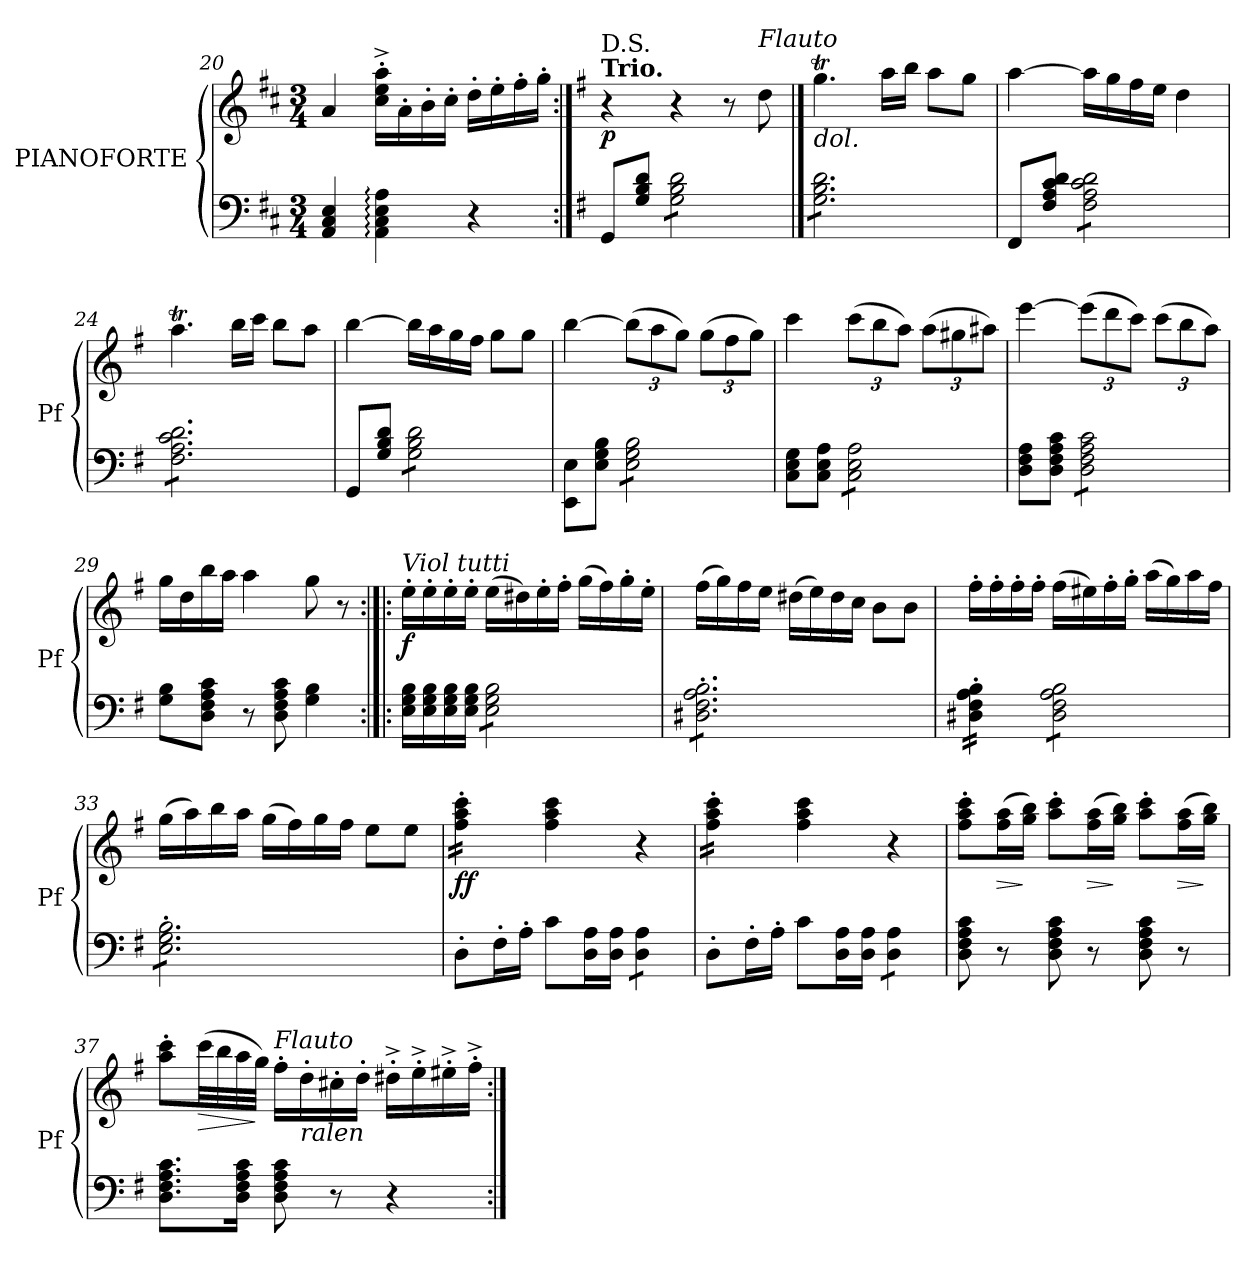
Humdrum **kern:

**kern	**kern	**dynam
*part2	*part1	*part1
*staff2	*staff1	*staff1
*I"PIANOFORTE	*I"PIANOFORTE	*
*I'Pf	*I'Pf	*
*clefF4	*clefG2	*
*k[f#c#]	*k[f#c#]	*
*D:	*D:	*
*M3/4	*M3/4	*
=20	=20	=20
4AA/ 4C#/ 4E/	4a/	.
4AA:\ 4C#:\ 4E:\ 4A:\	16cc#'^\ 16ee'^\ 16aa'^\LL	.
.	16a'\	.
.	16b'\	.
.	16cc#'\JJ	.
4r	16dd'\LL	.
.	16ee'\	.
.	16ff#'\	.
.	16gg'\JJ	.
=21:|!	=21:|!	=21:|!
*k[f#]	*k[f#]	*
*G:	*G:	*
!	!LO:TX:a:B:t=Trio.	!
!	!LO:TX:a:t=D.S.	!
8GG/L	4r	p
8G\ 8B\ 8d\J	.	.
*tremolo	*	*
8G\ 8B\ 8d\L	4r	.
8G\ 8B\ 8d\	.	.
8G\ 8B\ 8d\	8r	.
!	!LO:TX:a:i:t=Flauto	!
8G\ 8B\ 8d\J	8dd\	.
==22	==22	==22
!	!LO:TX:b:i:t=dol.	!
8G\ 8B\ 8d\L	4.ggT\	.
8G\ 8B\ 8d\	.	.
8G\ 8B\ 8d\	.	.
8G\ 8B\ 8d\	16aa\LL	.
.	16bb\JJ	.
8G\ 8B\ 8d\	8aa\L	.
8G\ 8B\ 8d\J	8gg\J	.
*Xtremolo	*	*
=23	=23	=23
8FF#/L	[4aa\	.
8F#\ 8A\ 8c\ 8d\J	.	.
*tremolo	*	*
8F#\ 8A\ 8c\ 8d\L	16aa\LL]	.
.	16gg\	.
8F#\ 8A\ 8c\ 8d\	16ff#\	.
.	16ee\JJ	.
8F#\ 8A\ 8c\ 8d\	4dd\	.
8F#\ 8A\ 8c\ 8d\J	.	.
=24	=24	=24
8F#\ 8A\ 8c\ 8d\L	4.aaT\	.
8F#\ 8A\ 8c\ 8d\	.	.
8F#\ 8A\ 8c\ 8d\	.	.
8F#\ 8A\ 8c\ 8d\	16bb\LL	.
.	16ccc\JJ	.
8F#\ 8A\ 8c\ 8d\	8bb\L	.
8F#\ 8A\ 8c\ 8d\J	8aa\J	.
*Xtremolo	*	*
=25	=25	=25
8GG/L	[4bb\	.
8G\ 8B\ 8d\J	.	.
*tremolo	*	*
8G\ 8B\ 8d\L	16bb\LL]	.
.	16aa\	.
8G\ 8B\ 8d\	16gg\	.
.	16ff#\JJ	.
8G\ 8B\ 8d\	8gg\L	.
8G\ 8B\ 8d\J	8gg\J	.
*Xtremolo	*	*
=26	=26	=26
8EE\ 8E\L	[4bb\	.
8E\ 8G\ 8B\J	.	.
*tremolo	*	*
8E\ 8G\ 8B\L	(12bb\L]	.
.	12aa\	.
8E\ 8G\ 8B\	.	.
.	12gg\J)	.
8E\ 8G\ 8B\	(12gg\L	.
.	12ff#\	.
8E\ 8G\ 8B\J	.	.
*Xtremolo	*	*
.	12gg\J)	.
=27	=27	=27
8C\ 8E\ 8G\L	4ccc\	.
8C\ 8E\ 8A\J	.	.
*tremolo	*	*
8C\ 8E\ 8A\L	(12ccc\L	.
.	12bb\	.
8C\ 8E\ 8A\	.	.
.	12aa\J)	.
8C\ 8E\ 8A\	(12aa\L	.
.	12gg#X\	.
8C\ 8E\ 8A\J	.	.
*Xtremolo	*	*
.	12aa#X\J)	.
=28	=28	=28
8D\ 8F#\ 8A\L	[4eee\	.
8D\ 8F#\ 8A\ 8c\J	.	.
*tremolo	*	*
8D\ 8F#\ 8A\ 8c\L	(12eee\L]	.
.	12ddd\	.
8D\ 8F#\ 8A\ 8c\	.	.
.	12ccc\J)	.
8D\ 8F#\ 8A\ 8c\	(12ccc\L	.
.	12bb\	.
8D\ 8F#\ 8A\ 8c\J	.	.
*Xtremolo	*	*
.	12aa\J)	.
=29	=29	=29
8G\ 8B\L	16gg\LL	.
.	16dd\	.
8D\ 8F#\ 8A\ 8c\J	16bb\	.
.	16aa\JJ	.
8r	4aa\	.
8D\ 8F#\ 8A\ 8c\	.	.
4G\ 4B\	8gg\	.
.	8r	.
=30:|!|:	=30:|!|:	=30:|!|:
!	!LO:TX:a:i:t=Viol tutti	!
16E\ 16G\ 16B\LL	16ee'\LL	f
16E\ 16G\ 16B\	16ee'\	.
16E\ 16G\ 16B\	16ee'\	.
16E\ 16G\ 16B\JJ	16ee'\JJ	.
*tremolo	*	*
8E\ 8G\ 8B\L	(16ee\LL	.
.	16dd#X\)	.
8E\ 8G\ 8B\	16ee'\	.
.	16ff#'\JJ	.
8E\ 8G\ 8B\	(16gg\LL	.
.	16ff#\)	.
8E\ 8G\ 8B\J	16gg'\	.
.	16ee'\JJ	.
=31	=31	=31
8D#X'\ 8F#'\ 8A'\ 8B'\L	(16ff#\LL	.
.	16gg\)	.
8D#X'\ 8F#'\ 8A'\ 8B'\	16ff#\	.
.	16ee\JJ	.
8D#X'\ 8F#'\ 8A'\ 8B'\	(16dd#X\LL	.
.	16ee\)	.
8D#X'\ 8F#'\ 8A'\ 8B'\	16dd#\	.
.	16cc\JJ	.
8D#X'\ 8F#'\ 8A'\ 8B'\	8b\L	.
8D#X'\ 8F#'\ 8A'\ 8B'\J	8b\J	.
=32	=32	=32
16D#X'\ 16F#'\ 16A'\ 16B'\LL	16ff#'\LL	.
16D#X'\ 16F#'\ 16A'\ 16B'\	16ff#'\	.
16D#X'\ 16F#'\ 16A'\ 16B'\	16ff#'\	.
16D#X'\ 16F#'\ 16A'\ 16B'\JJ	16ff#'\JJ	.
8D#\ 8F#\ 8A\ 8B\L	(16ff#\LL	.
.	16ee#X\)	.
8D#\ 8F#\ 8A\ 8B\	16ff#'\	.
.	16gg'\JJ	.
8D#\ 8F#\ 8A\ 8B\	(16aa\LL	.
.	16gg\)	.
8D#\ 8F#\ 8A\ 8B\J	16aa\	.
.	16ff#\JJ	.
=33	=33	=33
8E'\ 8G'\ 8B'\L	(16gg\LL	.
.	16aa\)	.
8E'\ 8G'\ 8B'\	16bb\	.
.	16aa\JJ	.
8E'\ 8G'\ 8B'\	(16gg\LL	.
.	16ff#\)	.
8E'\ 8G'\ 8B'\	16gg\	.
.	16ff#\JJ	.
8E'\ 8G'\ 8B'\	8ee\L	.
8E'\ 8G'\ 8B'\J	8ee\J	.
*Xtremolo	*	*
=34	=34	=34
*	*tremolo	*
8D'\L	16ff#'\ 16aa'\ 16ccc'\LL	ff
.	16ff#'\ 16aa'\ 16ccc'\	.
16F#'\L	16ff#'\ 16aa'\ 16ccc'\	.
16A'\JJ	16ff#'\ 16aa'\ 16ccc'\JJ	.
*	*Xtremolo	*
8c\L	4ff#\ 4aa\ 4ccc\	.
16D\ 16A\L	.	.
16D\ 16A\JJ	.	.
*tremolo	*	*
8D\ 8A\L	4r	.
8D\ 8A\J	.	.
*Xtremolo	*	*
=35	=35	=35
*	*tremolo	*
8D'\L	16ff#'\ 16aa'\ 16ccc'\LL	.
.	16ff#'\ 16aa'\ 16ccc'\	.
16F#'\L	16ff#'\ 16aa'\ 16ccc'\	.
16A'\JJ	16ff#'\ 16aa'\ 16ccc'\JJ	.
*	*Xtremolo	*
8c\L	4ff#\ 4aa\ 4ccc\	.
16D\ 16A\L	.	.
16D\ 16A\JJ	.	.
*tremolo	*	*
8D\ 8A\L	4r	.
8D\ 8A\J	.	.
*Xtremolo	*	*
=36	=36	=36
8D\ 8F#\ 8A\ 8c\	8ff#'\ 8aa'\ 8ccc'\L	.
!	!	!LO:HP:b
8r	(16ff#\ 16aa\L	>
.	16gg\ 16bb\JJ)	]
8D\ 8F#\ 8A\ 8c\	8aa'\ 8ccc'\L	.
!	!	!LO:HP:b
8r	(16ff#\ 16aa\L	>
.	16gg\ 16bb\JJ)	]
8D\ 8F#\ 8A\ 8c\	8aa'\ 8ccc'\L	.
!	!	!LO:HP:b
8r	(16ff#\ 16aa\L	>
.	16gg\ 16bb\JJ)	]
=37	=37	=37
8.D\ 8.F#\ 8.A\ 8.c\L	8aa'\ 8ccc'\L	.
!	!	!LO:HP:b
.	(32ccc\LL	>
.	32bb\	.
16D\ 16F#\ 16A\ 16c\Jk	32aa\	.
.	32gg\JJJ)	]
!	!LO:TX:a:i:t=Flauto	!
8D\ 8F#\ 8A\ 8c\	16ff#'\LL	.
!	!LO:TX:b:i:t=ralen	!
.	16dd'\	.
8r	16cc#X'\	.
.	16dd'\JJ	.
4r	16dd#X'^\LL	.
.	16ee'^\	.
.	16ee#X'^\	.
.	16ff#'^\JJ	.
=:|!	=:|!	=:|!
*-	*-	*-
